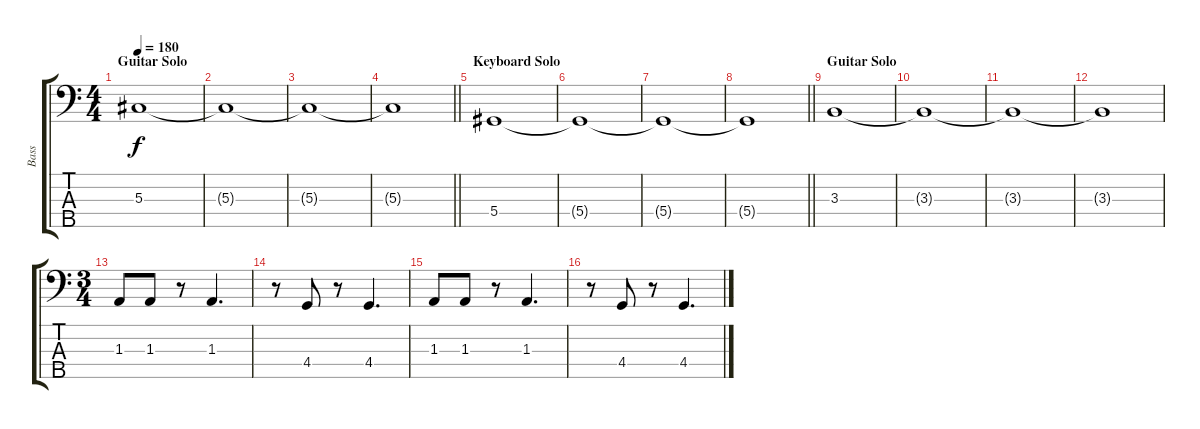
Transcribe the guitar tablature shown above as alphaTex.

\track ("Bass" "Bass") {instrument electricbassfinger}
\staff {score tabs}
\tuning (Gb2 Db2 Ab1 Eb1 Bb0) {hide}
\ts (4 4)
\section ("" "Guitar Solo")
\tempo 180
\clef f4
\ks c
5.3.1{dy f} |
5.3{t}.1 |
5.3{t}.1 |
\barLineRight lightlight
5.3{t}.1 |
\section ("" "Keyboard Solo")
5.4.1 |
5.4{t}.1 |
5.4{t}.1 |
\barLineRight lightlight
5.4{t}.1 |
\section ("" "Guitar Solo")
3.3.1 |
3.3{t}.1 |
3.3{t}.1 |
3.3{t}.1 |
\ts (3 4)
1.3.8 1.3.8 r.8 1.3.4{d} |
r.8 4.4.8 r.8 4.4.4{d} |
1.3.8 1.3.8 r.8 1.3.4{d} |
r.8 4.4.8 r.8 4.4.4{d}
